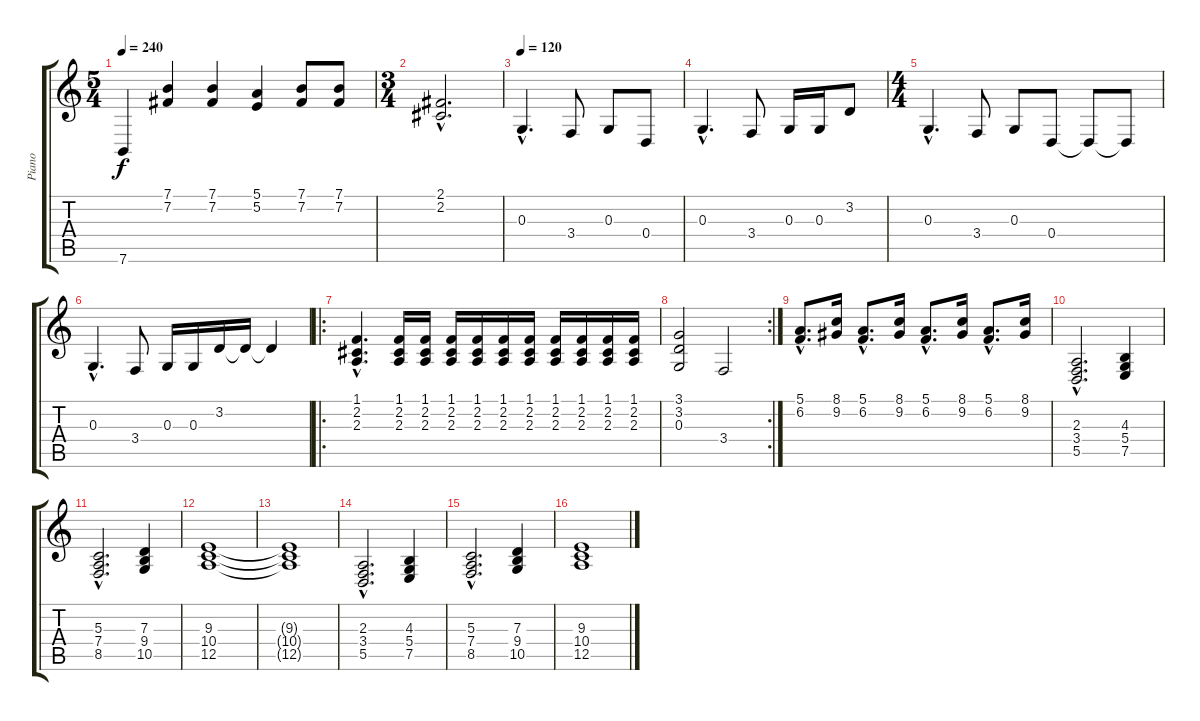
\track ("Piano" "Piano") {instrument acousticgrandpiano}
\staff {score tabs}
\tuning (E4 B3 G3 D3 A2 E2) {hide}
\ts (5 4)
\tempo 240
\clef g2
\ks c
7.6.4{dy f} (7.1 7.2).4 (7.1 7.2).4 (5.1 5.2).4 (7.1 7.2).8 (7.1 7.2).8 |
\ts (3 4)
(2.1{hac} 2.2{hac}).2{d} |
\tempo 120
0.3{hac}.4{d} 3.4.8 0.3.8 0.4.8 |
0.3{hac}.4{d} 3.4.8 0.3.16 0.3.16 3.2.8 |
\ts (4 4)
0.3{hac}.4{d} 3.4.8 0.3.8 0.4.8 0.4{t}.8 0.4{t}.8 |
0.3{hac}.4{d} 3.4.8 0.3.16 0.3.16 3.2.16 3.2{t}.16 3.2{t}.4 |
\ro
(1.1{hac} 2.2{hac} 2.3{hac}).4{d} (1.1 2.2 2.3).16 (1.1 2.2 2.3).16 (1.1 2.2 2.3).16 (1.1 2.2 2.3).16 (1.1 2.2 2.3).16 (1.1 2.2 2.3).16 (1.1 2.2 2.3).16 (1.1 2.2 2.3).16 (1.1 2.2 2.3).16 (1.1 2.2 2.3).16 |
\rc 2
(3.1 3.2 0.3).2 3.4.2 |
(5.1{hac} 6.2{hac}).8{d} (8.1 9.2).16 (5.1{hac} 6.2{hac}).8{d} (8.1 9.2).16 (5.1{hac} 6.2{hac}).8{d} (8.1 9.2).16 (5.1{hac} 6.2{hac}).8{d} (8.1 9.2).16 |
(2.3{hac} 3.4{hac} 5.5{hac}).2{d instrument drawbarorgan} (4.3 5.4 7.5).4 |
(5.3{hac} 7.4{hac} 8.5{hac}).2{d} (7.3 9.4 10.5).4 |
(9.3 10.4 12.5).1 |
(9.3{t} 10.4{t} 12.5{t}).1 |
(2.3{hac} 3.4{hac} 5.5{hac}).2{d instrument drawbarorgan} (4.3 5.4 7.5).4 |
(5.3{hac} 7.4{hac} 8.5{hac}).2{d} (7.3 9.4 10.5).4 |
(9.3 10.4 12.5).1
